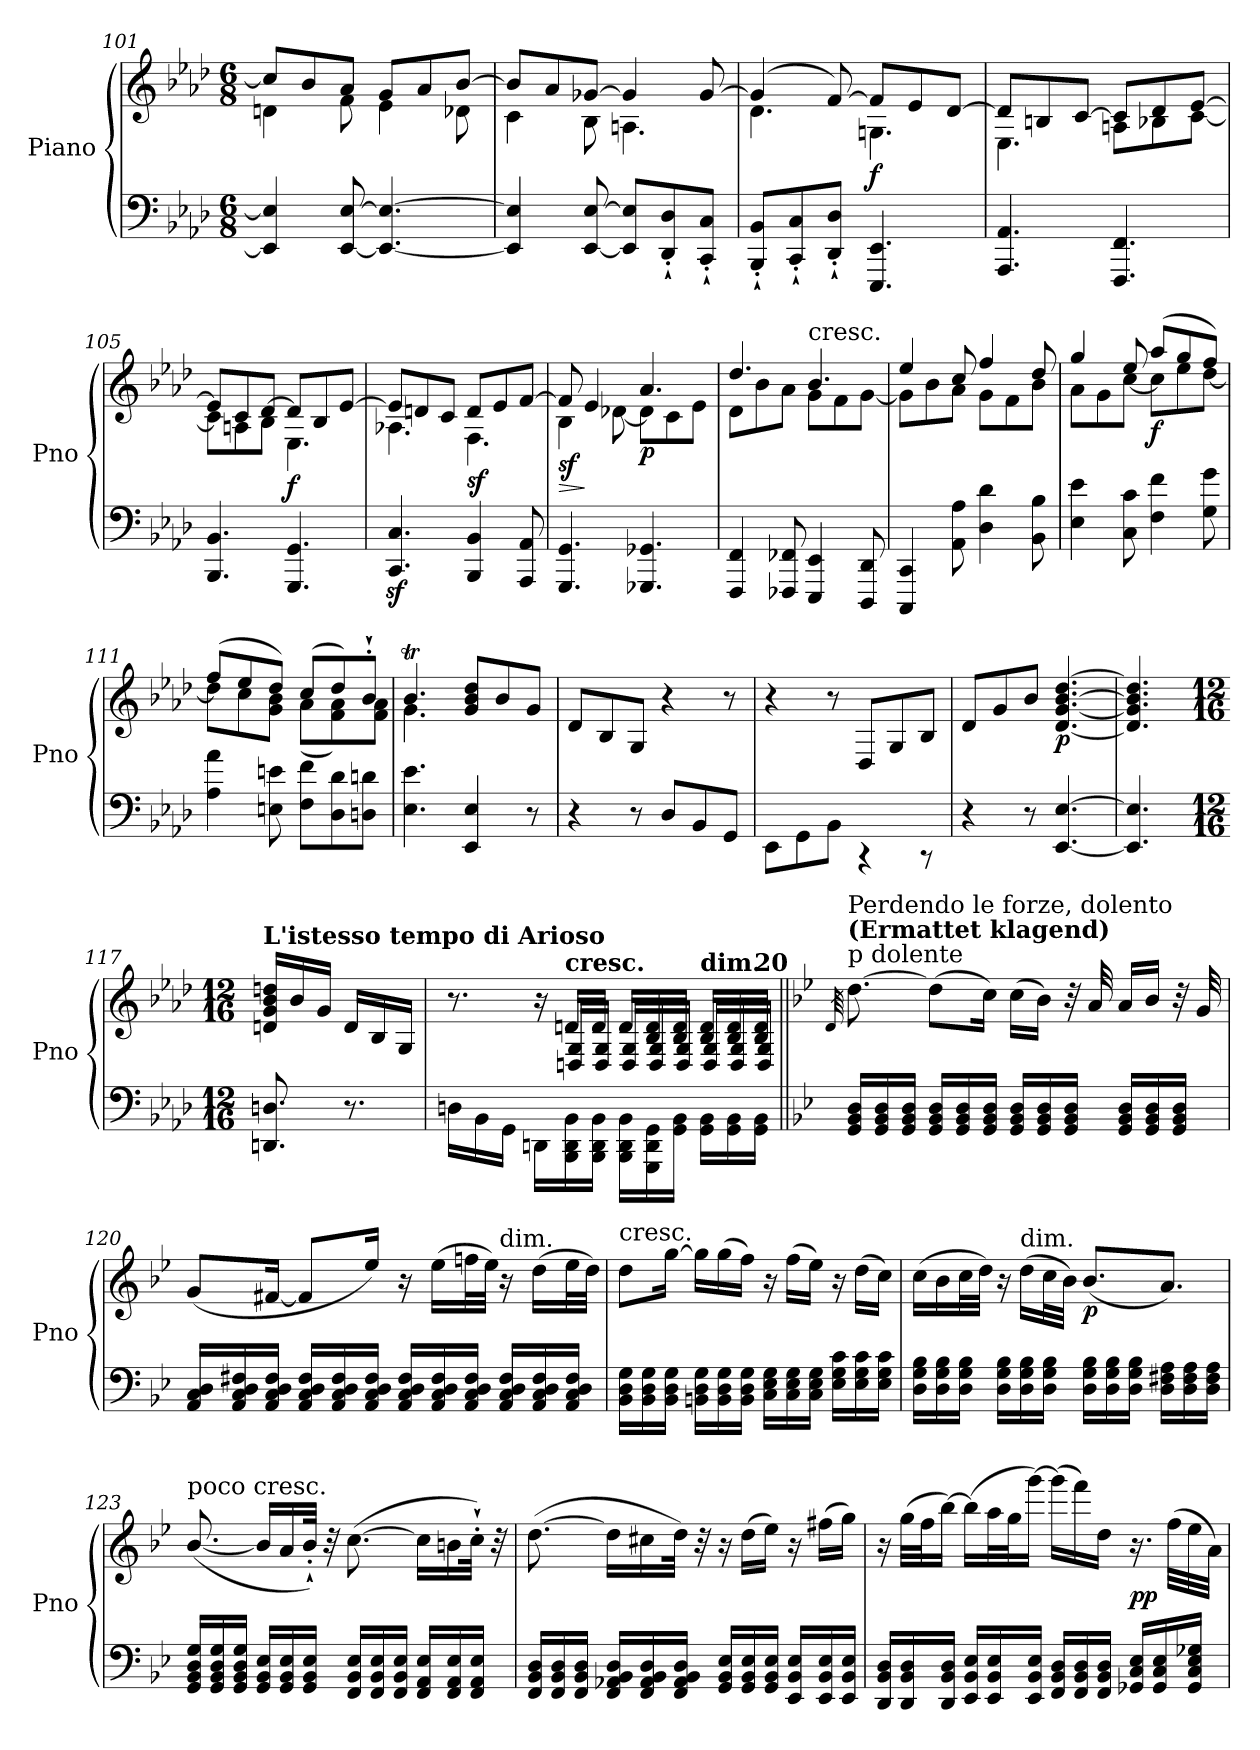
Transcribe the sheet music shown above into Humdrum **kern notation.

**kern	**kern	**dynam
*part1	*part1	*part1
*staff2	*staff1	*staff1/2
*I"Piano	*	*
*I'Pno	*	*
*clefF4	*clefG2	*
*k[b-e-a-d-]	*k[b-e-a-d-]	*
*A-:	*A-:	*
*M6/8	*M6/8	*
=101	=101	=101
*	*^	*
4EE-/] 4E-/]	8cc/L]	4dn\	.
.	8b-/	.	.
[8EE-/ [8E-/	8a-/J	8f\	.
4.EE-/_ 4.E-/_	8g/L	4e-\	.
.	8a-/	.	.
.	[8b-/J	8d-X\	.
!!LO:LB:g=z	!!
=102	=102	=102	=102
4EE-/] 4E-/]	8b-/L]	4c\	.
.	8a-/	.	.
[8EE-/ [8E-/	[8g-X/J	8B-\	.
8EE-/] 8E-/]L	4g-/]	4.An\	.
8DD-/'` 8D-/'`	.	.	.
8CC/'` 8C/'`J	[8g-/	.	.
=103	=103	=103	=103
8BBB-/'` 8BB-/'`L	(>4g-/]	4.d-\	.
8CC/'` 8C/'`	.	.	.
8DD-/'` 8D-/'`J	[8f/)	.	.
!	!	!	!LO:DY:b
4.EEE-/ 4.EE-/	8f/L]	4.Gn\	f
.	8e-/	.	.
.	[8d-/J	.	.
=104	=104	=104	=104
4.AAA-/ 4.AA-/	8d-/L]	4.E-\	.
.	8Bn/	.	.
.	[8c/J	.	.
4.FFF/ 4.FF/	8c/L]	8An\L	.
.	8d-/	8B-X\	.
.	[8e-/J	[8c\J	.
=105	=105	=105	=105
4.BBB-/ 4.BB-/	8e-/L]	8c\L]	.
.	8c/	8An\	.
.	[8d-/J	8B-\J	.
!	!	!	!LO:DY:b
4.GGG/ 4.GG/	8d-/L]	4.E-\	f
.	8B-/	.	.
.	[8e-/J	.	.
!!LO:PB:g=z	!!
=106	=106	=106	=106
4.CC/z< 4.C/z<	8e-/L]	4.A-X\	.
.	8dn/	.	.
.	8c/J	.	.
!	!	!	!LO:DY:b
4BBB-/ 4BB-/	8d/L	4.F\	sf
.	8e-/	.	.
8AAA-/ 8AA-/	[8f/J	.	.
=107	=107	=107	=107
!	!	!	!LO:HP:b
!	!	!	!LO:DY:n=1:b
4.GGG/ 4.GG/	8f/]	4B-\	> sf
.	4e-/	.	]
.	.	[8d-X\	.
!	!	!	!LO:DY:n=2:b
4.GGG-X/ 4.GG-X/	4.a-/	8d-\L]	p
.	.	8c\	.
.	.	8e-\J	.
=108	=108	=108	=108
4FFF/ 4FF/	4.dd-/	8d-\L	.
.	.	8b-\	.
8FFF-X/ 8FF-X/	.	8a-\J	.
!	!LO:TX:a:t=cresc.	!	!
4EEE-/ 4EE-/	4.b-/	8g\L	.
.	.	8f\	.
8DDD-/ 8DD-/	.	[8g\J	.
=109	=109	=109	=109
4CCC/ 4CC/	4ee-/	8g\L]	.
.	.	8b-\	.
8AA-\ 8A-\	8cc/	8a-\J	.
4D-\ 4d-\	4ff/	8g\L	.
.	.	8f\	.
8BB-\ 8B-\	8dd-/	8b-\J	.
=110	=110	=110	=110
4E-\ 4e-\	4gg/	8a-\L	.
.	.	8g\	.
8C\ 8c\	8ee-/	[8cc\J	.
!	!	!	!LO:DY:b
4F\ 4f\	(>8aa-/L	8cc\L]	f
.	8gg/	8ee-\	.
8G\ 8g\	8ff/J)	[8dd-\J	.
!!LO:LB:g=z	!!
=111	=111	=111	=111
4A-\ 4a-\	(>8ff/L	8dd-\L]	.
.	8ee-/	8cc\	.
8En\ 8en\	8dd-/J)	8g\ 8b-\J	.
8F\ 8f\L	(>8cc/L	(<8a-\L	.
8D-\ 8d-\	8dd-/)	8f\ 8a-\)	.
8Dn\ 8dn\J	8b-'`/J	8f\ 8a-\J	.
=112	=112	=112	=112
4.E-\ 4.e-\	4.b-T/	4.g\	.
4EE-/ 4E-/	8g/ 8b-/ 8dd-/L	4.ryy	.
.	8b-/	.	.
8r	8g/J	.	.
*	*v	*v	*
=113	=113	=113
4r	8d-/L	.
.	8B-/	.
8r	8G/J	.
8D-/L	4r	.
8BB-/	.	.
8GG/J	8r	.
=114	=114	=114
8EE-\L	4r	.
8GG\	.	.
8BB-\J	8r	.
4rCC	8D-/L	.
.	8G/	.
8rCC	8B-/J	.
=115	=115	=115
4r	8d-/L	.
.	8g/	.
8r	8b-/J	.
!	!	!LO:DY:b
[4.EE-/ [4.E-/	[4.d-/ [4.g/ [4.b-/ [4.dd-/	p
=116	=116	=116
4.EE-/] 4.E-/]	4.d-/] 4.g/] 4.b-/] 4.dd-/]	.
!!LO:LB:g=z
=117-	=117-	=117-
*M12/16	*M12/16	*
!	!LO:TX:a:B:t=L'istesso tempo di Arioso	!
8.DDn/ 8.Dn/	16dn/ 16g/ 16b-/ 16ddn/LL	.
.	16b-/	.
.	16g/JJ	.
8.r	16d/LL	.
.	16B-/	.
.	16G/JJ	.
=118	=118	=118
*	*^	*
16Dn\LL	8.r	4ryy	.
16BB-\	.	.	.
16GG\JJ	.	.	.
16DDn\LL	16r	.	.
!	!LO:TX:a:B:t=cresc.	!	!
16BBB-\ 16DD\ 16BB-\	16dn/LL	16Dn/ 16G/LL	.
16BBB-\ 16DD\ 16BB-\JJ	16d/JJ	16D/ 16G/JJ	.
16BBB-\ 16DD\ 16BB-\LL	16d/LL	16D/ 16G/LL	.
16GGG\ 16DD\ 16GG\	16B-/ 16d/	16D/ 16G/	.
16GG\ 16BB-\JJ	16B-/ 16d/JJ	16D/ 16G/JJ	.
!	!LO:TX:a:B:t=dim.	!	!
16GG\ 16BB-\LL	16B-/ 16d/LL	16D/ 16G/LL	.
16GG\ 16BB-\	16B-/ 16d/	16D/ 16G/	.
!	!LO:TX:a:B:t=20	!	!
16GG\ 16BB-\JJ	16B-/ 16d/JJ	16D/ 16G/JJ	.
*	*v	*v	*
=119||	=119||	=119||
*k[b-e-]	*k[b-e-]	*
*B-:	*B-:	*
.	64qd/	.
!	!LO:TX:a:t=p dolente	!
!	!LO:TX:a:B:t=(Ermattet klagend)	!
!	!LO:TX:a:t=Perdendo le forze, dolento	!
16GG/ 16BB-/ 16D/LL	[8.dd\	.
16GG/ 16BB-/ 16D/	.	.
16GG/ 16BB-/ 16D/JJ	.	.
16GG/ 16BB-/ 16D/LL	(>8dd\L]	.
16GG/ 16BB-/ 16D/	.	.
16GG/ 16BB-/ 16D/JJ	16cc\Jk)	.
16GG/ 16BB-/ 16D/LL	(>16cc\LL	.
16GG/ 16BB-/ 16D/	16b-\JJ)	.
16GG/ 16BB-/ 16D/JJ	32r	.
.	32a/	.
16GG/ 16BB-/ 16D/LL	16a/LL	.
16GG/ 16BB-/ 16D/	16b-/JJ	.
16GG/ 16BB-/ 16D/JJ	32r	.
.	32g/	.
!!LO:LB:g=z
=120	=120	=120
16AA/ 16C/ 16D/LL	(<8g/L	.
16AA/ 16C/ 16D/ 16F#X/	.	.
16AA/ 16C/ 16D/ 16F#/JJ	[16f#X/Jk	.
16AA/ 16C/ 16D/ 16F#/LL	8f#/L]	.
16AA/ 16C/ 16D/ 16F#/	.	.
16AA/ 16C/ 16D/ 16F#/JJ	16ee-/Jk)	.
16AA/ 16C/ 16D/ 16F#/LL	16r	.
16AA/ 16C/ 16D/ 16F#/	(>16ee-\LL	.
16AA/ 16C/ 16D/ 16F#/JJ	32ffn\L	.
.	32ee-\JJJ)	.
!	!LO:TX:a:t=dim.	!
16AA/ 16C/ 16D/ 16F#/LL	16r	.
16AA/ 16C/ 16D/ 16F#/	(>16dd\LL	.
16AA/ 16C/ 16D/ 16F#/JJ	32ee-\L	.
.	32dd\JJJ)	.
=121	=121	=121
!	!LO:TX:a:t=cresc.	!
16BB-\ 16D\ 16G\LL	8dd\L	.
16BB-\ 16D\ 16G\	.	.
16BB-\ 16D\ 16G\JJ	[16gg\Jk	.
16BBn\ 16D\ 16G\LL	16gg\LL]	.
16BB\ 16D\ 16G\	(>16gg\	.
16BB\ 16D\ 16G\JJ	16ff\JJ)	.
16C\ 16E-\ 16G\LL	16r	.
16C\ 16E-\ 16G\	(>16ff\LL	.
16C\ 16E-\ 16G\JJ	16ee-\JJ)	.
16E-\ 16G\ 16c\LL	16r	.
16E-\ 16G\ 16c\	(>16dd\LL	.
16E-\ 16G\ 16c\JJ	16cc\JJ)	.
!!LO:LB:g=z
=122	=122	=122
16D\ 16G\ 16B-\LL	(>16cc\LL	.
16D\ 16G\ 16B-\	16b-\	.
16D\ 16G\ 16B-\JJ	32cc\L	.
.	32dd\JJJ)	.
16D\ 16G\ 16B-\LL	16r	.
!	!LO:TX:a:t=dim.	!
16D\ 16G\ 16B-\	(>16dd\LL	.
16D\ 16G\ 16B-\JJ	32cc\L	.
.	32b-\JJJ)	.
!	!	!LO:DY:b
16D\ 16G\ 16B-\LL	(<8.b-/L	p
16D\ 16G\ 16B-\	.	.
16D\ 16G\ 16B-\JJ	.	.
16D\ 16F#X\ 16A\LL	8.a/J)	.
16D\ 16F#\ 16A\	.	.
16D\ 16F#\ 16A\JJ	.	.
=123	=123	=123
!	!LO:TX:a:t=poco cresc.	!
16GG/ 16BB-/ 16D/ 16G/LL	(<[8.b-/	.
16GG/ 16BB-/ 16D/ 16G/	.	.
16GG/ 16BB-/ 16D/ 16G/JJ	.	.
16GG/ 16BB-/ 16E-/LL	16b-/LL]	.
16GG/ 16BB-/ 16E-/	16a/	.
16GG/ 16BB-/ 16E-/JJ	32b-'`/JJk)	.
.	32r	.
16FF/ 16BB-/ 16E-/LL	(>[8.cc\	.
16FF/ 16BB-/ 16E-/	.	.
16FF/ 16BB-/ 16E-/JJ	.	.
16FF/ 16AA/ 16E-/LL	16cc\LL]	.
16FF/ 16AA/ 16E-/	16bn\	.
16FF/ 16AA/ 16E-/JJ	32cc'`\JJk)	.
.	32r	.
=124	=124	=124
16FF/ 16BB-/ 16D/LL	(>[8.dd\	.
16FF/ 16BB-/ 16D/	.	.
16FF/ 16BB-/ 16D/JJ	.	.
16FF/ 16AA-X/ 16BB-/ 16D/LL	16dd\LL]	.
16FF/ 16AA-/ 16BB-/ 16D/	16cc#X\	.
16FF/ 16AA-/ 16BB-/ 16D/JJ	32dd\JJk)	.
.	32r	.
16GG/ 16BB-/ 16E-/LL	16r	.
16GG/ 16BB-/ 16E-/	(>16dd\LL	.
16GG/ 16BB-/ 16E-/JJ	16ee-\JJ)	.
16EE-/ 16BB-/ 16E-/LL	16r	.
16EE-/ 16BB-/ 16E-/	(>16ff#X\LL	.
16EE-/ 16BB-/ 16E-/JJ	16gg\JJ)	.
!!LO:PB:g=z
=125	=125	=125
16DD/ 16BB-/ 16D/LL	16r	.
16DD/ 16BB-/ 16D/	(>32gg\LLL	.
.	32ff\J	.
16DD/ 16BB-/ 16D/JJ	[16bb-\JJ)	.
16EE-/ 16BB-/ 16E-/LL	(>16bb-\LL]	.
16EE-/ 16BB-/ 16E-/	32aa\L	.
.	32gg\J	.
16EE-/ 16BB-/ 16E-/JJ	[16ggg\JJ)	.
16FF/ 16BB-/ 16D/LL	(>16ggg\LL]	.
16FF/ 16BB-/ 16D/	16fff\)	.
16FF/ 16BB-/ 16D/JJ	16dd\JJ	.
!	!	!LO:DY:b
16GG-X/ 16C/ 16E-/LL	16.r	pp
16GG-/ 16C/ 16E-/	.	.
.	(>32ff\LLL	.
16GG-/ 16C/ 16E-/ 16G-X/JJ	32ee-\	.
.	32a\JJJ)	.
=	=	=
*-	*-	*-
